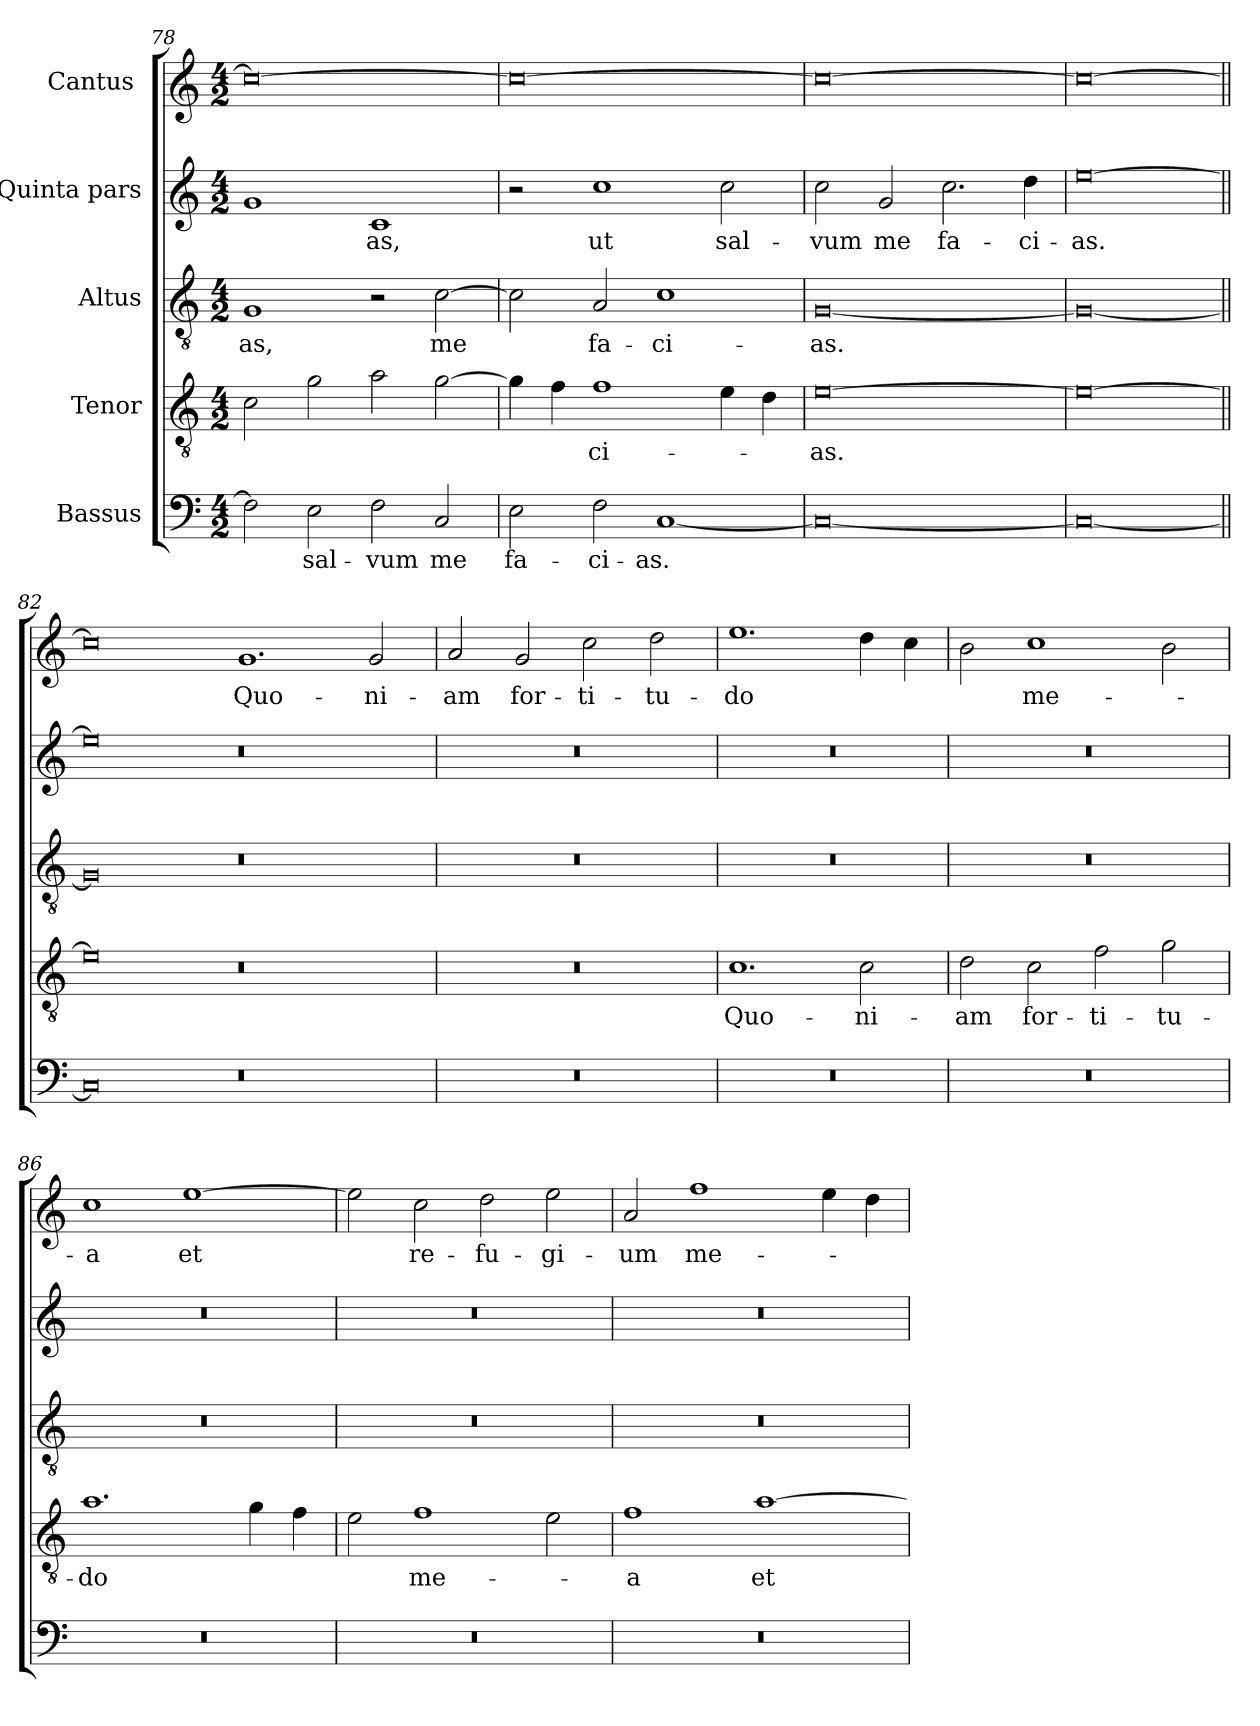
**kern	**text	**kern	**text	**kern	**text	**kern	**text	**kern	**text
*part5	*part5	*part4	*part4	*part3	*part3	*part2	*part2	*part1	*part1
*staff5	*staff5	*staff4	*staff4	*staff3	*staff3	*staff2	*staff2	*staff1	*staff1
*I"Bassus	*	*I"Tenor	*	*I"Altus	*	*I"Quinta pars	*	*I"Cantus 	*
*clefF4	*	*clefGv2	*	*clefGv2	*	*clefG2	*	*clefG2	*
*k[]	*	*k[]	*	*k[]	*	*k[]	*	*k[]	*
*M4/2	*	*M4/2	*	*M4/2	*	*M4/2	*	*M4/2	*
=78	=78	=78	=78	=78	=78	=78	=78	=78	=78
2F\]	.	2c\	.	1G/	-as,	1g/	.	0cc\_	.
2E\	sal-	2g\	.	.	.	.	.	.	.
2F\	-vum	2a\	.	2r	.	1c/	-as,	.	.
2C/	me	[2g\	.	[2c\	me	.	.	.	.
=79	=79	=79	=79	=79	=79	=79	=79	=79	=79
2E\	fa-	4g\]	.	2c\]	.	2r	.	0cc\_	.
.	.	4f\	.	.	.	.	.	.	.
2F\	-ci-	1f\	-ci-	2A/	fa-	1cc\	ut	.	.
[1C/	-as.	.	.	1c\	-ci-	.	.	.	.
.	.	4e\	.	.	.	2cc\	sal-	.	.
.	.	4d\	.	.	.	.	.	.	.
=80	=80	=80	=80	=80	=80	=80	=80	=80	=80
0C/_	.	[0e\	-as.	[0G/	-as.	2cc\	-vum	0cc\_	.
.	.	.	.	.	.	2g/	me	.	.
.	.	.	.	.	.	2.cc\	fa-	.	.
.	.	.	.	.	.	4dd\	-ci-	.	.
=81	=81	=81	=81	=81	=81	=81	=81	=81	=81
0C/_	.	0e\_	.	0G/_	.	[0ee\	-as.	0cc\_	.
=82||	=82||	=82||	=82||	=82||	=82||	=82||	=82||	=82||	=82||
0C/]	.	0e\]	.	0G/]	.	0ee\]	.	0cc\]	.
0r	.	0r	.	0r	.	0r	.	1.g/	Quo-
.	.	.	.	.	.	.	.	2g/	-ni-
=83	=83	=83	=83	=83	=83	=83	=83	=83	=83
0r	.	0r	.	0r	.	0r	.	2a/	-am
.	.	.	.	.	.	.	.	2g/	for-
.	.	.	.	.	.	.	.	2cc\	-ti-
.	.	.	.	.	.	.	.	2dd\	-tu-
=84	=84	=84	=84	=84	=84	=84	=84	=84	=84
0r	.	1.c\	Quo-	0r	.	0r	.	1.ee\	-do
.	.	2c\	-ni-	.	.	.	.	4dd\	.
.	.	.	.	.	.	.	.	4cc\	.
=85	=85	=85	=85	=85	=85	=85	=85	=85	=85
0r	.	2d\	-am	0r	.	0r	.	2b\	.
.	.	2c\	for-	.	.	.	.	1cc\	me-
.	.	2f\	-ti-	.	.	.	.	.	.
.	.	2g\	-tu-	.	.	.	.	2b\	.
=86	=86	=86	=86	=86	=86	=86	=86	=86	=86
0r	.	1.a\	-do	0r	.	0r	.	1cc\	-a
.	.	.	.	.	.	.	.	[1ee\	et
.	.	4g\	.	.	.	.	.	.	.
.	.	4f\	.	.	.	.	.	.	.
=87	=87	=87	=87	=87	=87	=87	=87	=87	=87
0r	.	2e\	.	0r	.	0r	.	2ee\]	.
.	.	1f\	me-	.	.	.	.	2cc\	re-
.	.	.	.	.	.	.	.	2dd\	-fu-
.	.	2e\	.	.	.	.	.	2ee\	-gi-
=88	=88	=88	=88	=88	=88	=88	=88	=88	=88
0r	.	1f\	-a	0r	.	0r	.	2a/	-um
.	.	.	.	.	.	.	.	1ff\	me-
.	.	[1a\	et	.	.	.	.	.	.
.	.	.	.	.	.	.	.	4ee\	.
.	.	.	.	.	.	.	.	4dd\	.
=	=	=	=	=	=	=	=	=	=
*-	*-	*-	*-	*-	*-	*-	*-	*-	*-
